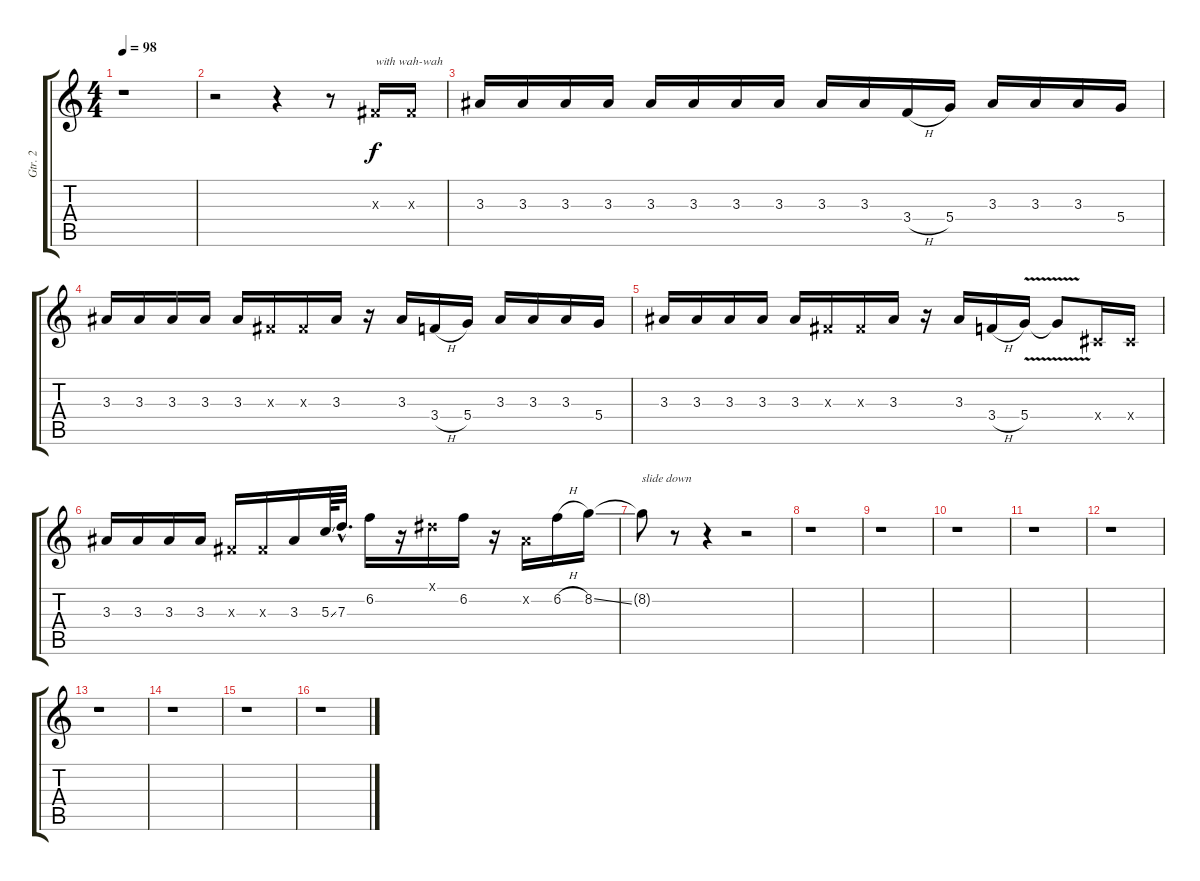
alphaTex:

\track ("Gtr. 2" "Gtr. 2") {instrument overdrivenguitar}
\staff {score tabs}
\tuning (E4 B3 G3 D3 A2 E2) {hide}
\ts (4 4)
\tempo 98
\clef g2
\ks c
r.1{dy f} |
r.2 r.4 r.8 -1.3{x}.16{txt "with wah-wah"} -1.3{x}.16 |
3.3.16 3.3.16 3.3.16 3.3.16 3.3.16 3.3.16 3.3.16 3.3.16 3.3.16 3.3.16 3.4{h}.16 5.4.16 3.3.16 3.3.16 3.3.16 5.4.16 |
3.3.16 3.3.16 3.3.16 3.3.16 3.3.16 -1.3{x}.16 -1.3{x}.16 3.3.16 r.16 3.3.16 3.4{h}.16 5.4.16 3.3.16 3.3.16 3.3.16 5.4.16 |
3.3.16 3.3.16 3.3.16 3.3.16 3.3.16 -1.3{x}.16 -1.3{x}.16 3.3.16 r.16 3.3.16 3.4{h}.16 5.4{v}.16 5.4{t}.8 -1.4{x}.16 -1.4{x}.16 |
3.3.16 3.3.16 3.3.16 3.3.16 -1.3{x}.16 -1.3{x}.16 3.3.16 5.3{ss}.64 7.3{hac}.32{d} 6.2.16 r.16 -1.1{x}.16 6.2.16 r.16 -1.2{x}.16 6.2{h}.16 8.2{ss}.16 |
8.2{t}.8{txt "slide down"} r.8 r.4 r.2 |
r.1 |
r.1 |
r.1 |
r.1 |
r.1 |
r.1 |
r.1 |
r.1 |
r.1
